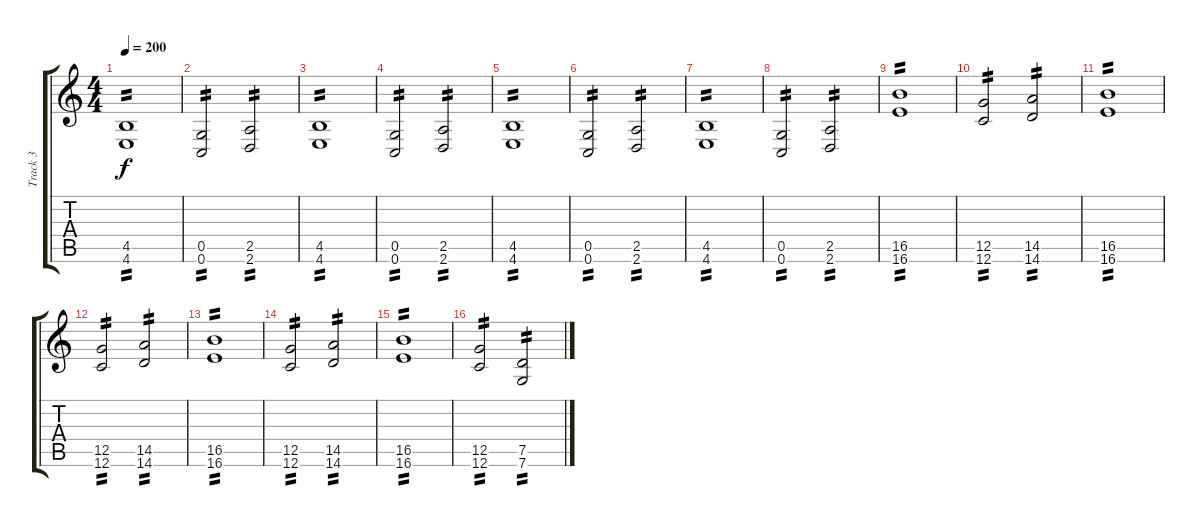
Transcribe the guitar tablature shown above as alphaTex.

\track ("Track 3" "Track 3") {instrument distortionguitar}
\staff {score tabs}
\tuning (D4 A3 F3 C3 G2 C2) {hide}
\ts (4 4)
\tempo 200
\clef g2
\ks c
(4.5 4.6).1{tp 2 dy f} |
(0.5 0.6).2{tp 2} (2.5 2.6).2{tp 2} |
(4.5 4.6).1{tp 2} |
(0.5 0.6).2{tp 2} (2.5 2.6).2{tp 2} |
(4.5 4.6).1{tp 2} |
(0.5 0.6).2{tp 2} (2.5 2.6).2{tp 2} |
(4.5 4.6).1{tp 2} |
(0.5 0.6).2{tp 2} (2.5 2.6).2{tp 2} |
(16.5 16.6).1{tp 2} |
(12.5 12.6).2{tp 2} (14.5 14.6).2{tp 2} |
(16.5 16.6).1{tp 2} |
(12.5 12.6).2{tp 2} (14.5 14.6).2{tp 2} |
(16.5 16.6).1{tp 2} |
(12.5 12.6).2{tp 2} (14.5 14.6).2{tp 2} |
(16.5 16.6).1{tp 2} |
(12.5 12.6).2{tp 2} (7.5 7.6).2{tp 2}
